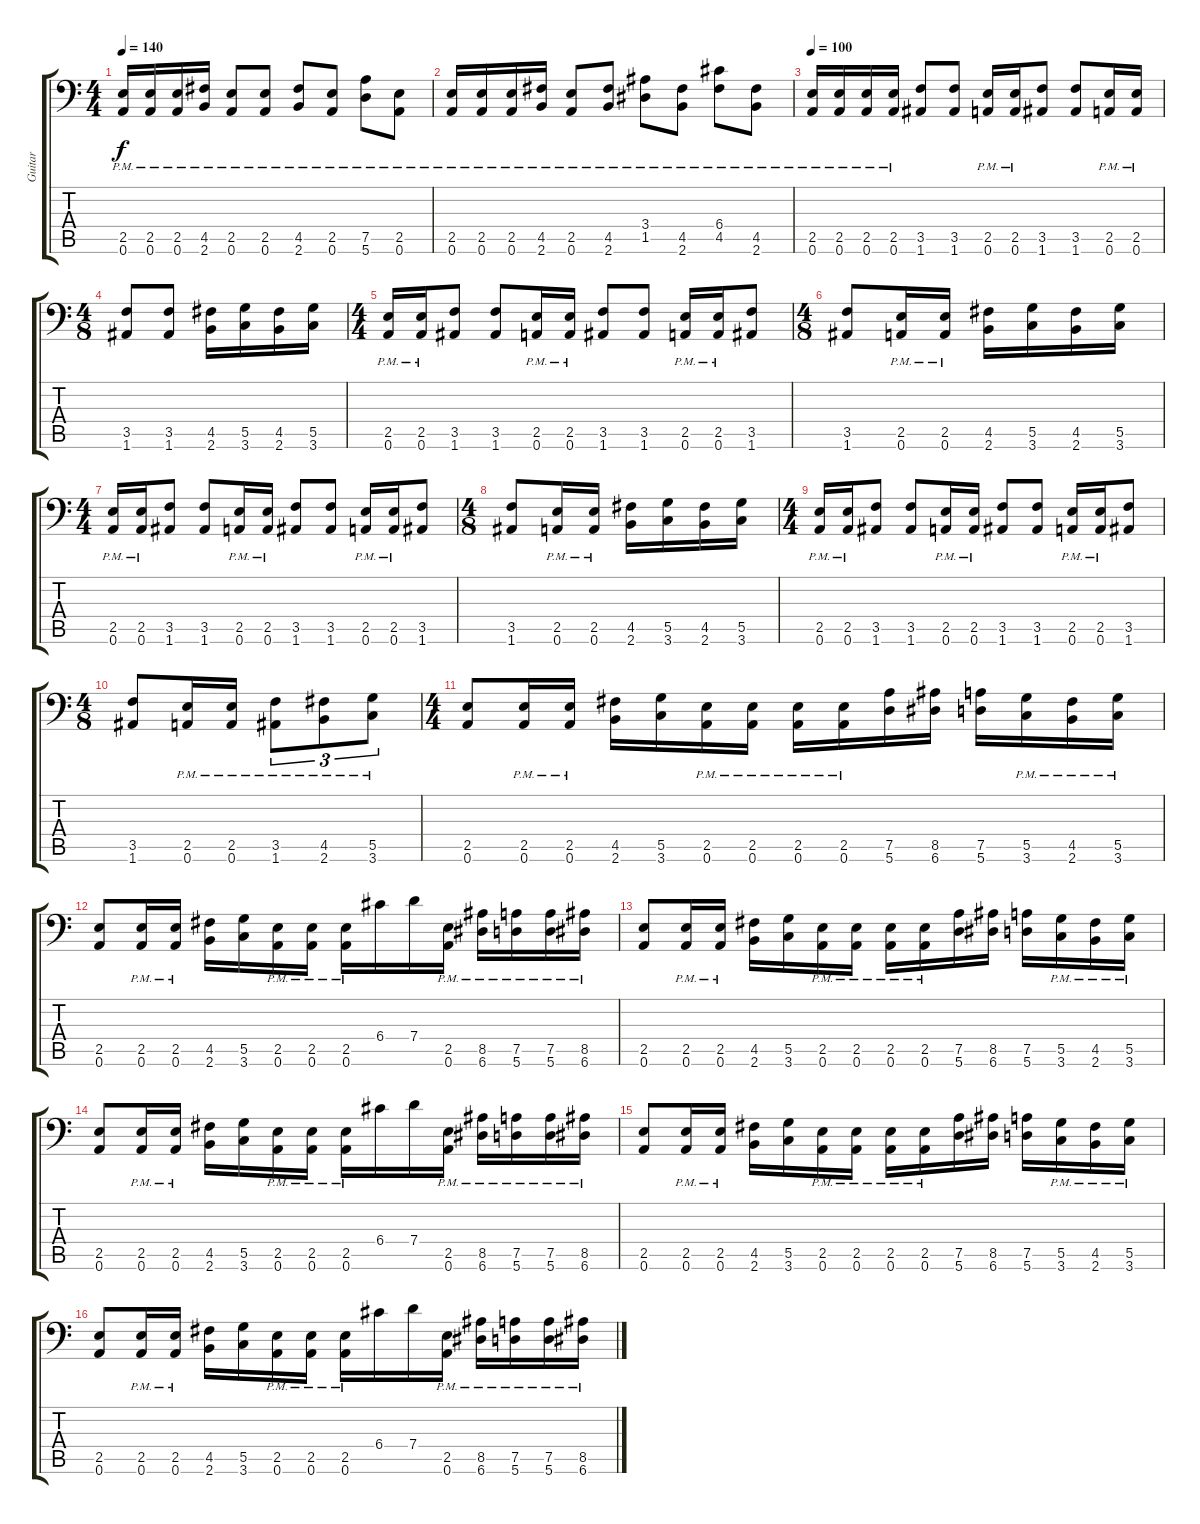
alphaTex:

\track ("Guitar" "Guitar") {instrument distortionguitar}
\staff {score tabs}
\tuning (A3 E3 C3 G2 D2 A1) {hide}
\ts (4 4)
\tempo 140
\clef f4
\ks c
(2.5{pm} 0.6{pm}).16{dy f} (2.5{pm} 0.6{pm}).16 (2.5{pm} 0.6{pm}).16 (4.5{pm} 2.6{pm}).16 (2.5{pm} 0.6{pm}).8 (2.5{pm} 0.6{pm}).8 (4.5{pm} 2.6{pm}).8 (2.5{pm} 0.6{pm}).8 (7.5{pm} 5.6{pm}).8 (2.5{pm} 0.6{pm}).8 |
(2.5{pm} 0.6{pm}).16 (2.5{pm} 0.6{pm}).16 (2.5{pm} 0.6{pm}).16 (4.5{pm} 2.6{pm}).16 (2.5{pm} 0.6{pm}).8 (4.5{pm} 2.6{pm}).8 (3.4{pm} 1.5{pm}).8 (4.5{pm} 2.6{pm}).8 (6.4{pm} 4.5{pm}).8 (4.5{pm} 2.6{pm}).8 |
\tempo 100
(2.5{pm} 0.6{pm}).16 (2.5{pm} 0.6{pm}).16 (2.5{pm} 0.6{pm}).16 (2.5{pm} 0.6{pm}).16 (3.5 1.6).8 (3.5 1.6).8 (2.5{pm} 0.6{pm}).16 (2.5{pm} 0.6{pm}).16 (3.5 1.6).8 (3.5 1.6).8 (2.5{pm} 0.6{pm}).16 (2.5{pm} 0.6{pm}).16 |
\ts (4 8)
(3.5 1.6).8 (3.5 1.6).8 (4.5 2.6).16 (5.5 3.6).16 (4.5 2.6).16 (5.5 3.6).16 |
\ts (4 4)
(2.5{pm} 0.6{pm}).16 (2.5{pm} 0.6{pm}).16 (3.5 1.6).8 (3.5 1.6).8 (2.5{pm} 0.6{pm}).16 (2.5{pm} 0.6{pm}).16 (3.5 1.6).8 (3.5 1.6).8 (2.5{pm} 0.6{pm}).16 (2.5{pm} 0.6{pm}).16 (3.5 1.6).8 |
\ts (4 8)
(3.5 1.6).8 (2.5{pm} 0.6{pm}).16 (2.5{pm} 0.6{pm}).16 (4.5 2.6).16 (5.5 3.6).16 (4.5 2.6).16 (5.5 3.6).16 |
\ts (4 4)
(2.5{pm} 0.6{pm}).16 (2.5{pm} 0.6{pm}).16 (3.5 1.6).8 (3.5 1.6).8 (2.5{pm} 0.6{pm}).16 (2.5{pm} 0.6{pm}).16 (3.5 1.6).8 (3.5 1.6).8 (2.5{pm} 0.6{pm}).16 (2.5{pm} 0.6{pm}).16 (3.5 1.6).8 |
\ts (4 8)
(3.5 1.6).8 (2.5{pm} 0.6{pm}).16 (2.5{pm} 0.6{pm}).16 (4.5 2.6).16 (5.5 3.6).16 (4.5 2.6).16 (5.5 3.6).16 |
\ts (4 4)
(2.5{pm} 0.6{pm}).16 (2.5{pm} 0.6{pm}).16 (3.5 1.6).8 (3.5 1.6).8 (2.5{pm} 0.6{pm}).16 (2.5{pm} 0.6{pm}).16 (3.5 1.6).8 (3.5 1.6).8 (2.5{pm} 0.6{pm}).16 (2.5{pm} 0.6{pm}).16 (3.5 1.6).8 |
\ts (4 8)
(3.5 1.6).8 (2.5{pm} 0.6{pm}).16 (2.5{pm} 0.6{pm}).16 (3.5{pm} 1.6{pm}).8{tu (3 2)} (4.5{pm} 2.6{pm}).8{tu (3 2)} (5.5{pm} 3.6{pm}).8{tu (3 2)} |
\ts (4 4)
(2.5 0.6).8 (2.5{pm} 0.6{pm}).16 (2.5{pm} 0.6{pm}).16 (4.5 2.6).16 (5.5 3.6).16 (2.5{pm} 0.6{pm}).16 (2.5{pm} 0.6{pm}).16 (2.5{pm} 0.6{pm}).16 (2.5{pm} 0.6{pm}).16 (7.5 5.6).16 (8.5 6.6).16 (7.5 5.6).16 (5.5{pm} 3.6{pm}).16 (4.5{pm} 2.6{pm}).16 (5.5{pm} 3.6{pm}).16 |
(2.5 0.6).8 (2.5{pm} 0.6{pm}).16 (2.5{pm} 0.6{pm}).16 (4.5 2.6).16 (5.5 3.6).16 (2.5{pm} 0.6{pm}).16 (2.5{pm} 0.6{pm}).16 (2.5{pm} 0.6{pm}).16 6.4.16 7.4.16 (2.5{pm} 0.6{pm}).16 (8.5{pm} 6.6{pm}).16 (7.5{pm} 5.6{pm}).16 (7.5{pm} 5.6{pm}).16 (8.5{pm} 6.6{pm}).16 |
(2.5 0.6).8 (2.5{pm} 0.6{pm}).16 (2.5{pm} 0.6{pm}).16 (4.5 2.6).16 (5.5 3.6).16 (2.5{pm} 0.6{pm}).16 (2.5{pm} 0.6{pm}).16 (2.5{pm} 0.6{pm}).16 (2.5{pm} 0.6{pm}).16 (7.5 5.6).16 (8.5 6.6).16 (7.5 5.6).16 (5.5{pm} 3.6{pm}).16 (4.5{pm} 2.6{pm}).16 (5.5{pm} 3.6{pm}).16 |
(2.5 0.6).8 (2.5{pm} 0.6{pm}).16 (2.5{pm} 0.6{pm}).16 (4.5 2.6).16 (5.5 3.6).16 (2.5{pm} 0.6{pm}).16 (2.5{pm} 0.6{pm}).16 (2.5{pm} 0.6{pm}).16 6.4.16 7.4.16 (2.5{pm} 0.6{pm}).16 (8.5{pm} 6.6{pm}).16 (7.5{pm} 5.6{pm}).16 (7.5{pm} 5.6{pm}).16 (8.5{pm} 6.6{pm}).16 |
(2.5 0.6).8 (2.5{pm} 0.6{pm}).16 (2.5{pm} 0.6{pm}).16 (4.5 2.6).16 (5.5 3.6).16 (2.5{pm} 0.6{pm}).16 (2.5{pm} 0.6{pm}).16 (2.5{pm} 0.6{pm}).16 (2.5{pm} 0.6{pm}).16 (7.5 5.6).16 (8.5 6.6).16 (7.5 5.6).16 (5.5{pm} 3.6{pm}).16 (4.5{pm} 2.6{pm}).16 (5.5{pm} 3.6{pm}).16 |
(2.5 0.6).8 (2.5{pm} 0.6{pm}).16 (2.5{pm} 0.6{pm}).16 (4.5 2.6).16 (5.5 3.6).16 (2.5{pm} 0.6{pm}).16 (2.5{pm} 0.6{pm}).16 (2.5{pm} 0.6{pm}).16 6.4.16 7.4.16 (2.5{pm} 0.6{pm}).16 (8.5{pm} 6.6{pm}).16 (7.5{pm} 5.6{pm}).16 (7.5{pm} 5.6{pm}).16 (8.5{pm} 6.6{pm}).16
